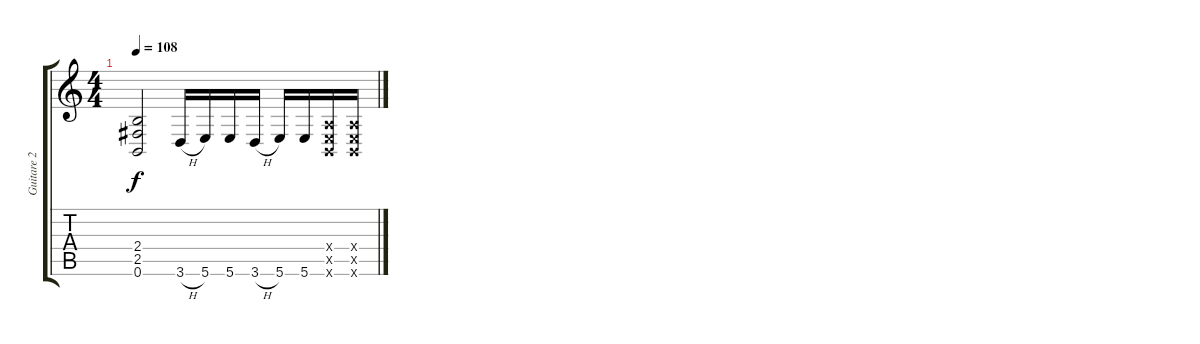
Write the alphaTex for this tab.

\track ("Guitare 2" "Guitare 2") {instrument distortionguitar}
\staff {score tabs}
\tuning (B3 Gb3 D3 A2 E2 B1) {hide}
\ts (4 4)
\tempo 108
\clef g2
\ks c
(2.4{t} 2.5{t} 0.6{t}).2{dy f} 3.6{h}.16 5.6.16 5.6.16 3.6{h}.16 5.6.16 5.6.16 (0.4{x} 0.5{x} 0.6{x}).16 (0.4{x} 0.5{x} 0.6{x}).16
